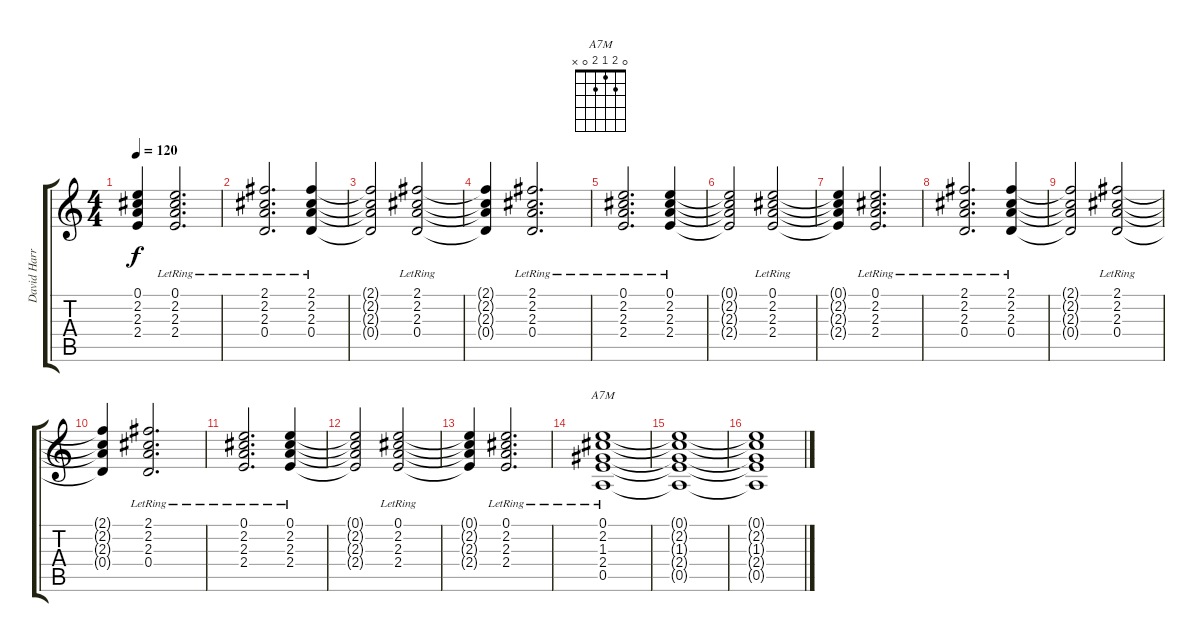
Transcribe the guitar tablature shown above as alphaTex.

\track ("David Harris" "David Harr") {instrument overdrivenguitar}
\staff {score tabs}
\tuning (E4 B3 G3 D3 A2 E2) {hide}
\chord ("A7M" 0 2 1 2 0 x)
\ts (4 4)
\tempo 120
\clef g2
\ks c
(0.1{t} 2.2{t} 2.3{t} 2.4{t}).4{dy f} (0.1{lr} 2.2{lr} 2.3{lr} 2.4{lr}).2{d} |
(2.1{lr} 2.2{lr} 2.3{lr} 0.4{lr}).2{d} (2.1{lr} 2.2{lr} 2.3{lr} 0.4{lr}).4 |
(2.1{t} 2.2{t} 2.3{t} 0.4{t}).2 (2.1{lr} 2.2{lr} 2.3{lr} 0.4{lr}).2 |
(2.1{t} 2.2{t} 2.3{t} 0.4{t}).4 (2.1{lr} 2.2{lr} 2.3{lr} 0.4{lr}).2{d} |
(0.1{lr} 2.2{lr} 2.3{lr} 2.4{lr}).2{d} (0.1{lr} 2.2{lr} 2.3{lr} 2.4{lr}).4 |
(0.1{t} 2.2{t} 2.3{t} 2.4{t}).2 (0.1{lr} 2.2{lr} 2.3{lr} 2.4{lr}).2 |
(0.1{t} 2.2{t} 2.3{t} 2.4{t}).4 (0.1{lr} 2.2{lr} 2.3{lr} 2.4{lr}).2{d} |
(2.1{lr} 2.2{lr} 2.3{lr} 0.4{lr}).2{d} (2.1{lr} 2.2{lr} 2.3{lr} 0.4{lr}).4 |
(2.1{t} 2.2{t} 2.3{t} 0.4{t}).2 (2.1{lr} 2.2{lr} 2.3{lr} 0.4{lr}).2 |
(2.1{t} 2.2{t} 2.3{t} 0.4{t}).4 (2.1{lr} 2.2{lr} 2.3{lr} 0.4{lr}).2{d} |
(0.1{lr} 2.2{lr} 2.3{lr} 2.4{lr}).2{d} (0.1{lr} 2.2{lr} 2.3{lr} 2.4{lr}).4 |
(0.1{t} 2.2{t} 2.3{t} 2.4{t}).2 (0.1{lr} 2.2{lr} 2.3{lr} 2.4{lr}).2 |
(0.1{t} 2.2{t} 2.3{t} 2.4{t}).4 (0.1{lr} 2.2{lr} 2.3{lr} 2.4{lr}).2{d} |
(0.1{lr} 2.2{lr} 1.3{lr} 2.4{lr} 0.5{lr}).1{ch "A7M"} |
(0.1{t} 2.2{t} 1.3{t} 2.4{t} 0.5{t}).1 |
(0.1{t} 2.2{t} 1.3{t} 2.4{t} 0.5{t}).1
